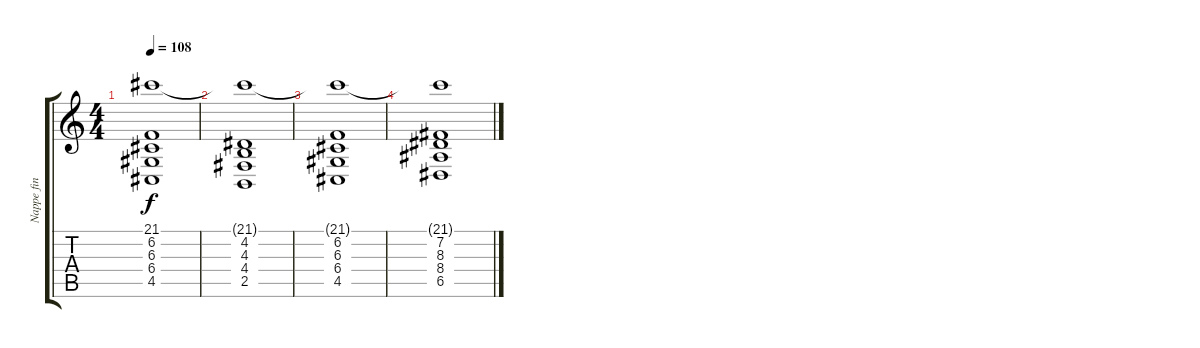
\track ("Nappe fin" "Nappe fin") {instrument synthstrings2}
\staff {score tabs}
\tuning (E4 B3 G3 D3 A2 E2) {hide}
\ts (4 4)
\tempo 108
\clef g2
\ks c
(21.1{t} 6.2 6.3 6.4 4.5).1{dy f} |
(21.1{t} 4.2 4.3 4.4 2.5).1 |
(21.1{t} 6.2 6.3 6.4 4.5).1 |
(21.1{t} 7.2 8.3 8.4 6.5).1{volume 0}
